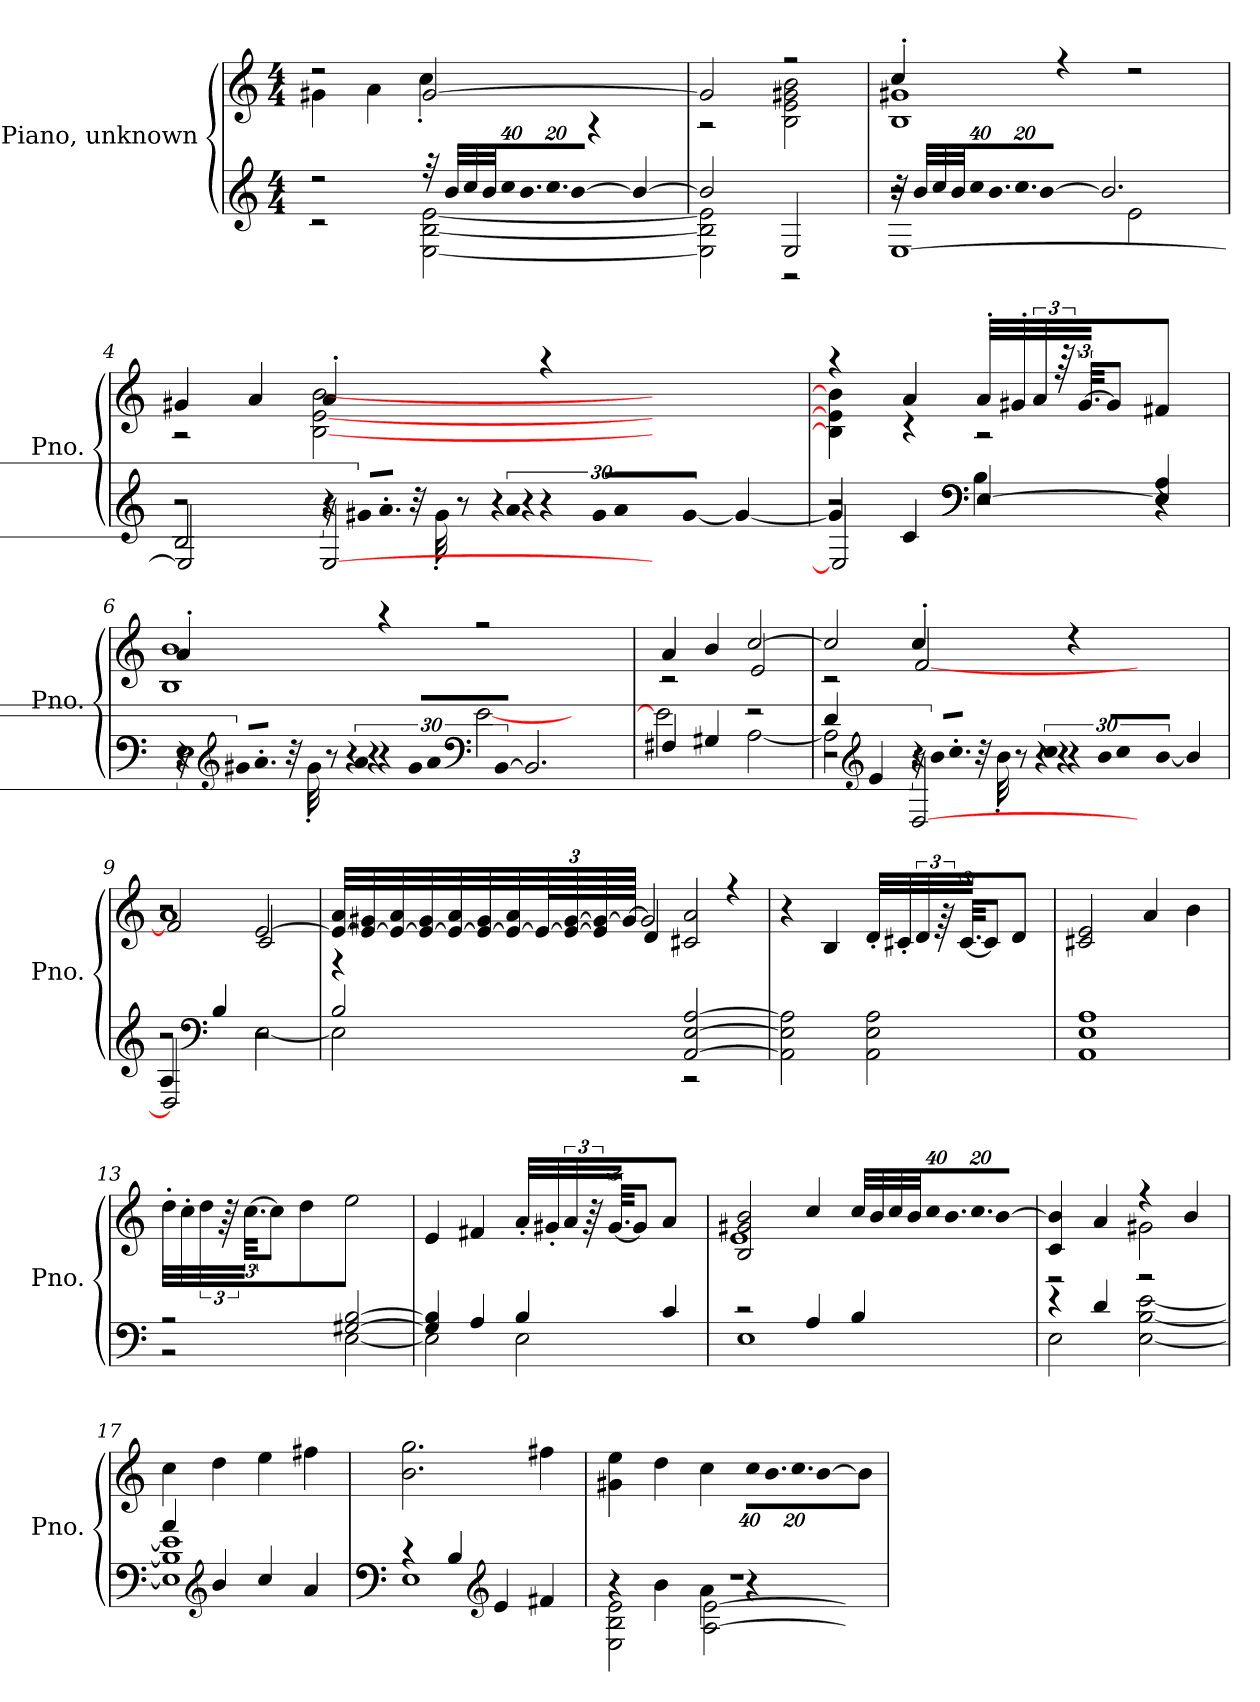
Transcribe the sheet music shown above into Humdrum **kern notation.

**kern	**kern
*part1	*part1
*staff2	*staff1
*I"Piano, unknown	*
*I'Pno.	*
*clefG2	*clefG2
*k[]	*k[]
*M4/4	*M4/4
*MM120	*MM120
=1	=1
*^	*^
2r	2r	2r	4g#X\
.	.	.	4a\
32r	[2E\ [2B\ [2e\	[2g#/	4cc'\
32b/LLL	.	.	.
32cc/	.	.	.
32b/	.	.	.
*Xbrackettup	*	*	*
!LO:N:vis=32	!	!	!
640%23cc/	.	.	.
!LO:N:vis=64.	!	!	!
640%17b/L	.	.	.
!LO:N:vis=64.	!	!	!
640%17cc/J	.	.	.
!LO:N:vis=32	!	!	!
[640%23b/JJJ	.	.	.
4b/_	.	.	4r
=2	=2	=2	=2
2b/]	2E\] 2B\] 2e\]	2g#/]	2r
2E/	2r	2r	2B\ 2e\ 2g#X\ 2b\
=3	=3	=3	=3
*	*^	*	*
32r	2r	[1E	4cc'/	1B 1g#X
32b/LLL	.	.	.	.
32cc/	.	.	.	.
32b/	.	.	.	.
!LO:N:vis=32	!	!	!	!
640%23cc/	.	.	.	.
!LO:N:vis=64.	!	!	!	!
640%17b/L	.	.	.	.
!LO:N:vis=64.	!	!	!	!
640%17cc/J	.	.	.	.
!LO:N:vis=32	!	!	!	!
[640%23b/JJJ	.	.	.	.
2.b/]	.	.	4r	.
.	2e\	.	2r	.
!!LO:LB:g=z	!!
=4	=4	=4	=4	=4
2B/	2r	2E/]	4g#X/	2r
.	.	.	4a/	.
*brackettup	*	*	*	*
!LO:N:vis=32	!	!	!	!
640%23r	16r	[2E/	4a'/	[2B\ [2e\ [2b\
!LO:N:vis=64	!	!	!	!
960%17g#X/KLLL	.	.	.	.
!LO:N:vis=32.	!	!	!	!
1920%103a'/JJJ	.	.	.	.
.	32r	.	.	.
.	32g#'\	.	.	.
!LO:N:vis=64	!	!	!	!
960%17r	.	.	.	.
!LO:N:vis=64	!	!	!	!
960%17a/	8r	.	.	.
!LO:N:vis=64	!	!	!	!
960%17r	.	.	.	.
1920ryy	.	.	.	.
!LO:N:vis=64	!	!	!	!
960%17g#/KLLL	.	.	.	.
!LO:N:vis=32	!	!	!	!
640%23a/	.	.	.	.
!LO:N:vis=32	!	!	!	!
[640%23g#/JJJ	.	.	.	.
.	4r	.	4r	.
4g#/_	.	.	.	.
.	1920ryy	1920ryy	1920ryy	1920ryy
=5	=5	=5	=5	=5
4g#/]	2r	2E/]	4r	4B\] 4e\] 4b\]
4c/	.	.	4a/	4r
*clefF4	*	*	*	*
[4E/	4B\	2r	32a'/LLL	2r
.	.	.	32g#X'/	.
.	.	.	48a/JJJ	.
.	.	.	96r	.
.	.	.	[48.g#/KKL	.
.	.	.	8g#/J]	.
4E/] 4A/	4r	.	4f#X/	.
!!LO:LB:g=z	!!
=6	=6	=6	=6	=6
!LO:N:vis=32	!	!	!	!
640%23r	16r	1E	4a'/	1B 1b
*clefG2	*	*	*	*
!LO:N:vis=64	!	!	!	!
960%17g#X/KLLL	.	.	.	.
!LO:N:vis=32.	!	!	!	!
1920%103a'/JJJ	.	.	.	.
.	32r	.	.	.
.	32g#'\	.	.	.
!LO:N:vis=64	!	!	!	!
960%17r	.	.	.	.
!LO:N:vis=64	!	!	!	!
960%17a/	8r	.	.	.
!LO:N:vis=64	!	!	!	!
960%17r	.	.	.	.
1920ryy	.	.	.	.
!LO:N:vis=64	!	!	!	!
960%17g#/KLLL	.	.	.	.
!LO:N:vis=32	!	!	!	!
640%23a/	.	.	.	.
!LO:N:vis=32	!	!	!	!
[640%23g#/JJJ	.	.	.	.
.	4r	.	4r	.
2.g#/]	.	.	.	.
*clefF4	*	*	*	*
.	[2e\	.	2r	.
.	1920ryy	1920ryy	1920ryy	1920ryy
*	*v	*v	*	*
=7	=7	=7	=7
4F#X/	2e\]	4a/	2r
4G#X/	.	4b/	.
2r	[2A\	[2cc/	2e/
=8	=8	=8	=8
*	*^	*	*
4d/	2A\]	2r	2cc/]	2r
*clefG2	*	*	*	*
4e/	.	.	.	.
!LO:N:vis=32	!	!	!	!
640%23r	16r	[2D/	4cc'/	[2f/
!LO:N:vis=64	!	!	!	!
960%17b/KLLL	.	.	.	.
!LO:N:vis=32.	!	!	!	!
1920%103cc'/JJJ	.	.	.	.
.	32r	.	.	.
.	32b'\	.	.	.
!LO:N:vis=64	!	!	!	!
960%17r	.	.	.	.
!LO:N:vis=64	!	!	!	!
960%17cc/	8r	.	.	.
!LO:N:vis=64	!	!	!	!
960%17r	.	.	.	.
1920ryy	.	.	.	.
!LO:N:vis=64	!	!	!	!
960%17b/KLLL	.	.	.	.
!LO:N:vis=32	!	!	!	!
640%23cc/	.	.	.	.
!LO:N:vis=32	!	!	!	!
[640%23b/JJJ	.	.	.	.
.	4r	.	4r	.
4b/]	.	.	.	.
.	1920ryy	1920ryy	1920ryy	1920ryy
!!LO:LB:g=z
=9	=9	=9	=9	=9
*	*	*	*	*^
4A/	2r	2D/]	2r	1a	2f/]
*clefF4	*	*	*	*	*
4B/	.	.	.	.	.
2r	[2E\	2r	[2e/	.	2c/
*	*v	*v	*	*	*
*	*	*	*v	*v
=10	=10	=10	=10
2B/	2E\]	32e/_ 32a/LLL	4r
.	.	32e/_ 32g#X/	.
.	.	32e/_ 32a/	.
.	.	32e/_ 32g#/	.
.	.	32e/_ 32a/	.
.	.	32e/_ 32g#/	.
*	*	*Xbrackettup	*
.	.	48e/_ 48a/	.
.	.	96e/L_	.
.	.	96e/_ [96g#/	.
.	.	96e/] 96g#/_	.
.	.	96g#/JJJJ_	.
.	.	2g#/]	4d/
[2AA/ [2E/ [2A/	2r	.	2c#X/ 2a/
.	.	4r	.
*v	*v	*	*
*	*v	*v
=11	=11
2AA\] 2E\] 2A\]	4r
.	4B/
2AA\ 2E\ 2A\	32d'/LLL
.	32c#X'/
*	*brackettup
.	48d/JJJ
.	96r
.	[48.c#/KKL
.	8c#/J]
.	4d/
=12	=12
1AA 1E 1A	2c#X/ 2e/
.	4a/
.	4b\
!!LO:LB:g=z
=13	=13
*^	*
2r	2r	32dd'\LLL
.	.	32cc'\
.	.	48dd\JJJ
.	.	96r
.	.	[48.cc\KKL
.	.	8cc\J]
.	.	4dd\
[2G#X/ [2B/	[2E\	2ee\
=14	=14	=14
4G#/] 4B/]	2E\]	4e/
4A/	.	4f#X/
4B/	2E\	32a'/LLL
.	.	32g#X'/
.	.	48a/JJJ
.	.	96r
.	.	[48.g#/KKL
.	.	8g#/J]
4c/	.	4a/
=15	=15	=15
*	*	*^
2r	1E	2B/ 2g#X/ 2b/	1e
4A/	.	4cc/	.
4B/	.	32cc/LLL	.
.	.	32b/	.
.	.	32cc/	.
.	.	32b/	.
*	*	*Xbrackettup	*
!	!	!LO:N:vis=32	!
.	.	640%23cc/	.
!	!	!LO:N:vis=64.	!
.	.	640%17b/L	.
!	!	!LO:N:vis=64.	!
.	.	640%17cc/J	.
!	!	!LO:N:vis=32	!
.	.	[640%23b/JJJ	.
=16	=16	=16	=16
4r	2E\	4c/ 4b/]	2r
4d/	.	4a/	.
2r	[2E\ [2B\ [2e\	4r	2g#X\
.	.	4b/	.
*	*	*v	*v
!!LO:LB:g=z
=17	=17	=17
4a/	1E] 1B] 1e]	4cc\
*clefG2	*	*
4b/	.	4dd\
4cc/	.	4ee\
4a/	.	4ff#X\
=18	=18	=18
*clefF4	*	*
4r	1E	2.b\ 2.gg\
4B/	.	.
*clefG2	*	*
4e/	.	.
4f#X/	.	4ff#X\
=19	=19	=19
*	*^	*
1r	4r	2E\ 2B\ 2e\	4g#X\ 4ee\
.	4b\	.	4dd\
.	4a\	[2A\ [2e\	4cc\
!	!	!	!LO:N:vis=32
.	4r	.	640%23cc\LLL
!	!	!	!LO:N:vis=64.
.	.	.	640%17b\L
!	!	!	!LO:N:vis=64.
.	.	.	640%17cc\J
!	!	!	!LO:N:vis=32
.	.	.	[640%23b\JJ
.	.	.	8b\J]
*v	*v	*v	*
=	=
*-	*-
